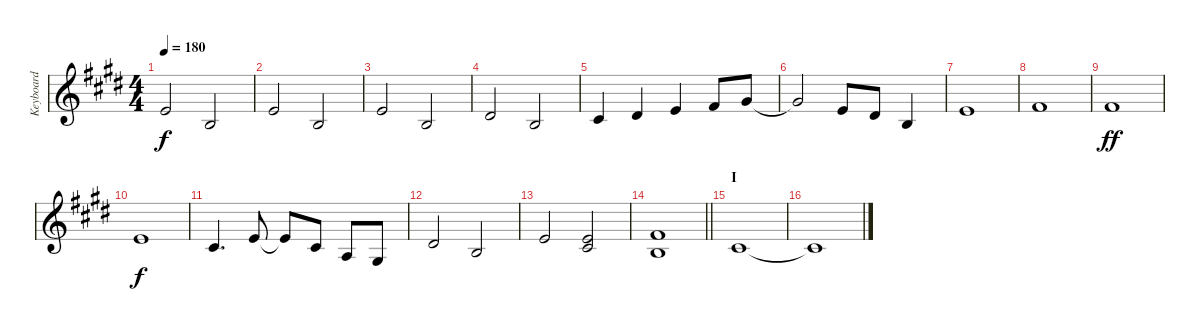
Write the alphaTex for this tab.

\track ("Keyboard" "Keyboard") {instrument lead8bassandlead}
\staff {score}
\tuning (E4 B3 G3 D3 A2 E2) {hide}
\ts (4 4)
\tempo 180
\clef g2
\ks e
0.1.2{dy f} 0.2.2 |
0.1.2 0.2.2 |
0.1.2 0.2.2 |
4.2.2 0.2.2 |
2.2.4 4.2.4 0.1.4 2.1.8 4.1.8 |
4.1{t}.2 0.1.8 4.2.8 0.2.4 |
0.1.1 |
2.1.1 |
2.1.1{dy ff} |
0.1.1{dy f} |
2.2.4{d} 0.1.8 0.1{t}.8 2.2.8 2.3.8 1.3.8 |
4.2.2 0.2.2 |
0.1.2 (0.1 2.2).2 |
\barLineRight lightlight
(2.1 0.2).1 |
\section ("" "I")
2.2.1 |
2.2{t}.1
